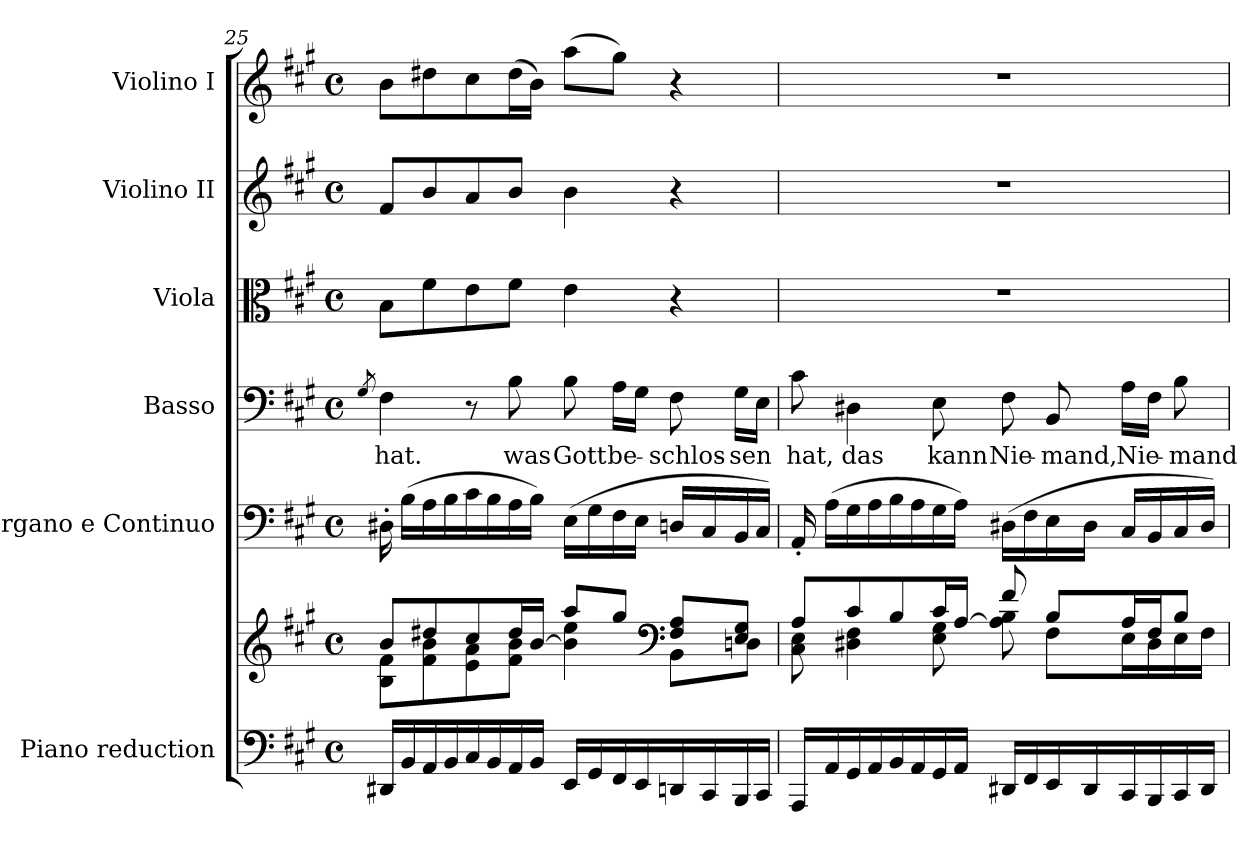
**kern	**kern	**kern	**kern	**text	**kern	**kern	**kern
*part6	*part6	*part5	*part4	*part4	*part3	*part2	*part1
*staff7	*staff6	*staff5	*staff4	*staff4	*staff3	*staff2	*staff1
*I"Piano reduction	*	*I"Organo e Continuo	*I"Basso	*	*I"Viola	*I"Violino II	*I"Violino I
*I'Pno	*	*	*	*	*I'Vla	*I'Vln	*I'Vln
*clefF4	*clefG2	*clefF4	*clefF4	*	*clefC3	*clefG2	*clefG2
*k[f#c#g#]	*k[f#c#g#]	*k[f#c#g#]	*k[f#c#g#]	*	*k[f#c#g#]	*k[f#c#g#]	*k[f#c#g#]
*M4/4	*M4/4	*M4/4	*M4/4	*	*M4/4	*M4/4	*M4/4
*met(c)	*met(c)	*met(c)	*met(c)	*	*met(c)	*met(c)	*met(c)
=25	=25	=25	=25	=25	=25	=25	=25
.	.	.	8qG#/	.	.	.	.
*	*^	*	*	*	*	*	*
!	!	!	!	!	!LO:LY:b	!	!	!
16DD#X/LL	8b/L	8B\ 8f#\L	16D#X'\	4F#\	hat.	8B\L	8f#/L	8b\L
16BB/	.	.	(16B\LL	.	.	.	.	.
16AA/	8dd#X/	8f#\ 8b\	16A\	.	.	8f#\	8b/	8dd#X\
16BB/	.	.	16B\	.	.	.	.	.
16C#/	8cc#/	8e\ 8a\	16c#\	8r	.	8e\	8a/	8cc#\
16BB/	.	.	16B\	.	.	.	.	.
!	!	!	!	!	!LO:LY:b	!	!	!
16AA/	16dd#/L	8f#\ 8b\J	16A\	8B\	was	8f#\J	8b/J	(16dd#\L
16BB/JJ	[<16b/JJ	.	16B\JJ)	.	.	.	.	16b\JJ)
!	!	!	!	!	!LO:LY:b	!	!	!
16EE/LL	8aa/L	4b\] 4ee\	(16E\LL	8B\	Gott	4e\	4b\	(8aa\L
16GG#/	.	.	16G#\	.	.	.	.	.
!	!	!	!	!	!LO:LY:b	!	!	!
16FF#/	8gg#/J	.	16F#\	16A\LL	be-	.	.	8gg#\J)
16EE/	.	.	16E\JJ	16G#\JJ	.	.	.	.
*	*clefF4	*	*	*	*	*	*	*
!	!	!	!	!	!LO:LY:b	!	!	!
16DDn/	8F#/ 8A/L	8BB\L	16Dn/LL	8F#\	-schlos-	4r	4r	4r
16CC#/	.	.	16C#/	.	.	.	.	.
!	!	!	!	!	!LO:LY:b	!	!	!
16BBB/	8E/ 8G#/J	8Dn\J	16BB/	16G#\LL	-sen	.	.	.
16CC#/JJ	.	.	16C#/JJ)	16E\JJ	.	.	.	.
!!LO:PB:g=z
=26	=26	=26	=26	=26	=26	=26	=26	=26
!	!	!	!	!	!LO:LY:b	!	!	!
16AAA/LL	8A/L	8C#\ 8E\	16AA'/	8c#\	hat,	1r	1r	1r
16AA/	.	.	(16A\LL	.	.	.	.	.
!	!	!	!	!	!LO:LY:b	!	!	!
16GG#/	8c#/	4D#X\ 4F#\	16G#\	4D#X\	das	.	.	.
16AA/	.	.	16A\	.	.	.	.	.
16BB/	8B/	.	16B\	.	.	.	.	.
16AA/	.	.	16A\	.	.	.	.	.
!	!	!	!	!	!LO:LY:b	!	!	!
16GG#/	16c#/L	8E\ 8G#\	16G#\	8E\	kann	.	.	.
16AA/JJ	[<16A/JJ	.	16A\JJ)	.	.	.	.	.
!	!	!	!	!	!LO:LY:b	!	!	!
16DD#X/LL	8f#/	8A\] 8B\	(16D#X\LL	8F#\	Nie-	.	.	.
16FF#/	.	.	16F#\	.	.	.	.	.
!	!	!	!	!	!LO:LY:b	!	!	!
16EE/	8B/L	8F#\L	16E\	8BB/	-mand,	.	.	.
16DD#/	.	.	16D#\JJ	.	.	.	.	.
!	!	!	!	!	!LO:LY:b	!	!	!
16CC#/	16A/L	16E\L	16C#/LL	16A\LL	Nie-	.	.	.
16BBB/	16F#/J	16D#\	16BB/	16F#\JJ	.	.	.	.
!	!	!	!	!	!LO:LY:b	!	!	!
16CC#/	8B/J	16E\	16C#/	8B\	-mand	.	.	.
16DD#/JJ	.	16F#\JJ	16D#/JJ)	.	.	.	.	.
*	*v	*v	*	*	*	*	*	*
=	=	=	=	=	=	=	=
*-	*-	*-	*-	*-	*-	*-	*-
